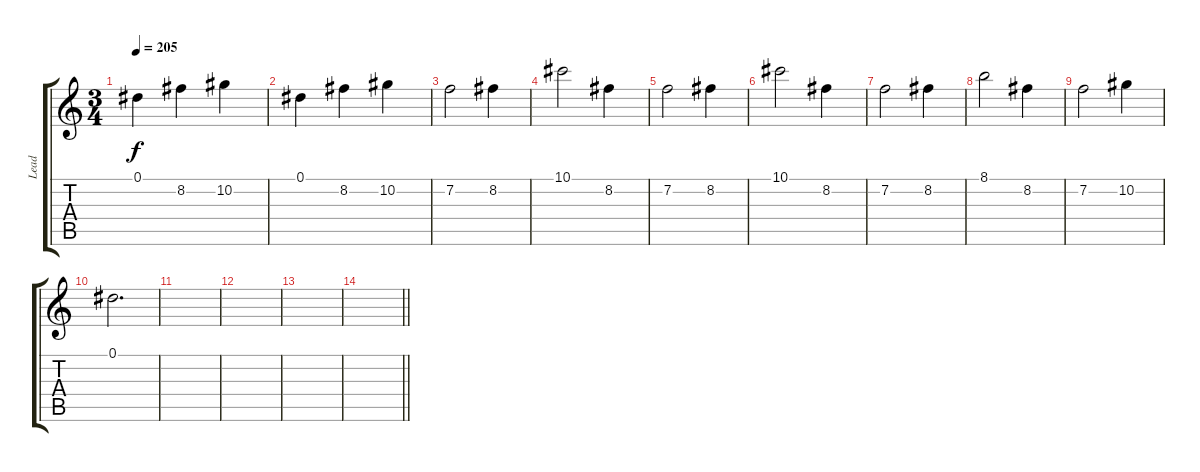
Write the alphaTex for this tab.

\track ("Lead" "Lead") {instrument distortionguitar}
\staff {score tabs}
\tuning (Eb4 Bb3 Gb3 Db3 Ab2 Eb2) {hide}
\ts (3 4)
\tempo 205
\clef g2
\ks c
0.1.4{dy f} 8.2.4 10.2.4 |
0.1.4 8.2.4 10.2.4 |
7.2.2 8.2.4 |
10.1.2 8.2.4 |
7.2.2 8.2.4 |
10.1.2 8.2.4 |
7.2.2 8.2.4 |
8.1.2 8.2.4 |
7.2.2 10.2.4 |
0.1.2{d} |
|
|
|
\barLineRight lightlight
